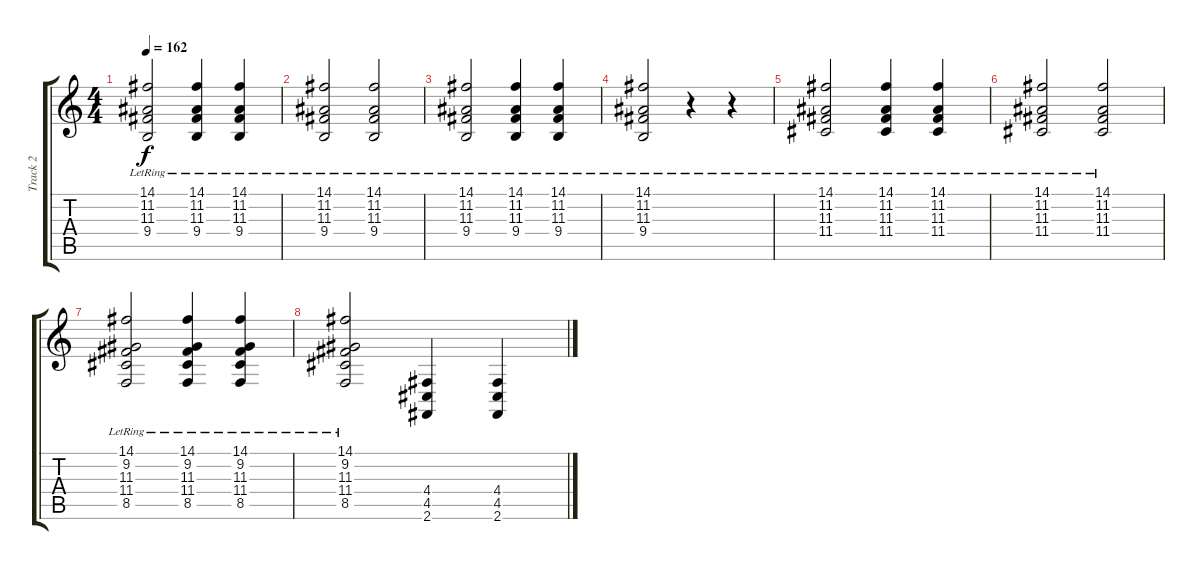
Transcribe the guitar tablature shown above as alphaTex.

\track ("Track 2" "Track 2") {instrument acousticgrandpiano}
\staff {score tabs}
\tuning (E4 B3 G3 D3 A2 E2) {hide}
\ts (4 4)
\tempo 162
\clef g2
\ks c
(14.1{lr} 11.2 11.3 9.4{lr}).2{dy f} (14.1{lr} 11.2 11.3 9.4{lr}).4 (14.1{lr} 11.2 11.3 9.4{lr}).4 |
(14.1{lr} 11.2 11.3 9.4{lr}).2 (14.1{lr} 11.2 11.3 9.4{lr}).2 |
(14.1{lr} 11.2 11.3 9.4{lr}).2 (14.1{lr} 11.2 11.3 9.4{lr}).4 (14.1{lr} 11.2 11.3 9.4{lr}).4 |
(14.1{lr} 11.2 11.3 9.4{lr}).2 r.4 r.4 |
(14.1{lr} 11.2 11.3 11.4{lr}).2 (14.1{lr} 11.2 11.3 11.4{lr}).4 (14.1{lr} 11.2 11.3 11.4{lr}).4 |
(14.1{lr} 11.2 11.3 11.4{lr}).2 (14.1{lr} 11.2 11.3 11.4{lr}).2 |
(14.1{lr} 9.2 11.3 11.4{lr} 8.5).2 (14.1{lr} 9.2 11.3 11.4{lr} 8.5).4 (14.1{lr} 9.2 11.3 11.4{lr} 8.5).4 |
(14.1{lr} 9.2 11.3 11.4{lr} 8.5).2 (4.4 4.5 2.6).4 (4.4 4.5 2.6).4
